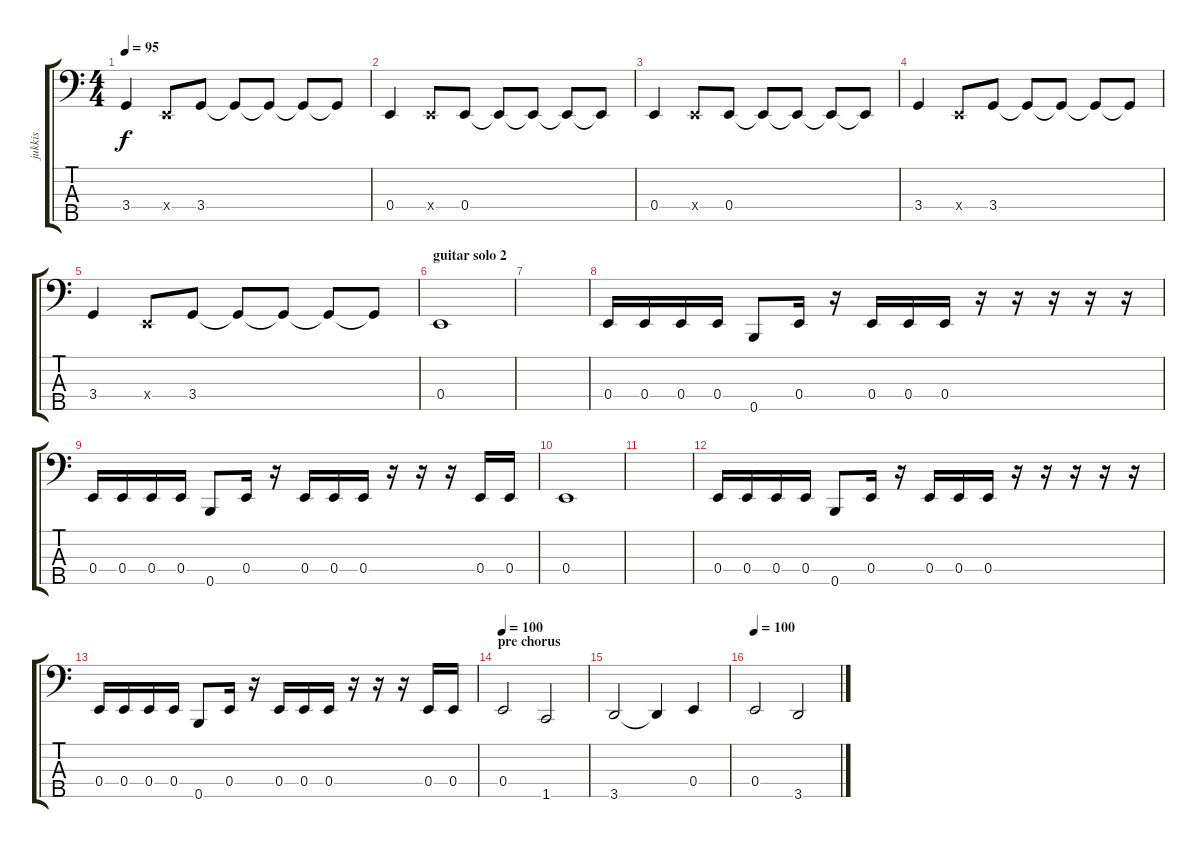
\track ("jukkis" "jukkis") {instrument electricbassfinger}
\staff {score tabs}
\tuning (G2 D2 A1 E1 B0) {hide}
\ts (4 4)
\tempo 95
\clef f4
\ks c
3.4.4{dy f} 0.4{x}.8 3.4.8 3.4{t}.8 3.4{t}.8 3.4{t}.8 3.4{t}.8 |
0.4.4 0.4{x}.8 0.4.8 0.4{t}.8 0.4{t}.8 0.4{t}.8 0.4{t}.8 |
0.4.4 0.4{x}.8 0.4.8 0.4{t}.8 0.4{t}.8 0.4{t}.8 0.4{t}.8 |
3.4.4 0.4{x}.8 3.4.8 3.4{t}.8 3.4{t}.8 3.4{t}.8 3.4{t}.8 |
3.4.4 0.4{x}.8 3.4.8 3.4{t}.8 3.4{t}.8 3.4{t}.8 3.4{t}.8 |
\section ("" "guitar solo 2")
0.4.1 |
|
0.4.16 0.4.16 0.4.16 0.4.16 0.5.8 0.4.16 r.16 0.4.16 0.4.16 0.4.16 r.16 r.16 r.16 r.16 r.16 |
0.4.16 0.4.16 0.4.16 0.4.16 0.5.8 0.4.16 r.16 0.4.16 0.4.16 0.4.16 r.16 r.16 r.16 0.4.16 0.4.16 |
0.4.1 |
|
0.4.16 0.4.16 0.4.16 0.4.16 0.5.8 0.4.16 r.16 0.4.16 0.4.16 0.4.16 r.16 r.16 r.16 r.16 r.16 |
0.4.16 0.4.16 0.4.16 0.4.16 0.5.8 0.4.16 r.16 0.4.16 0.4.16 0.4.16 r.16 r.16 r.16 0.4.16 0.4.16 |
\section ("" "pre chorus")
\tempo 100
0.4.2 1.5.2 |
3.5.2 3.5{t}.4 0.4.4 |
\tempo 100
0.4.2 3.5.2
